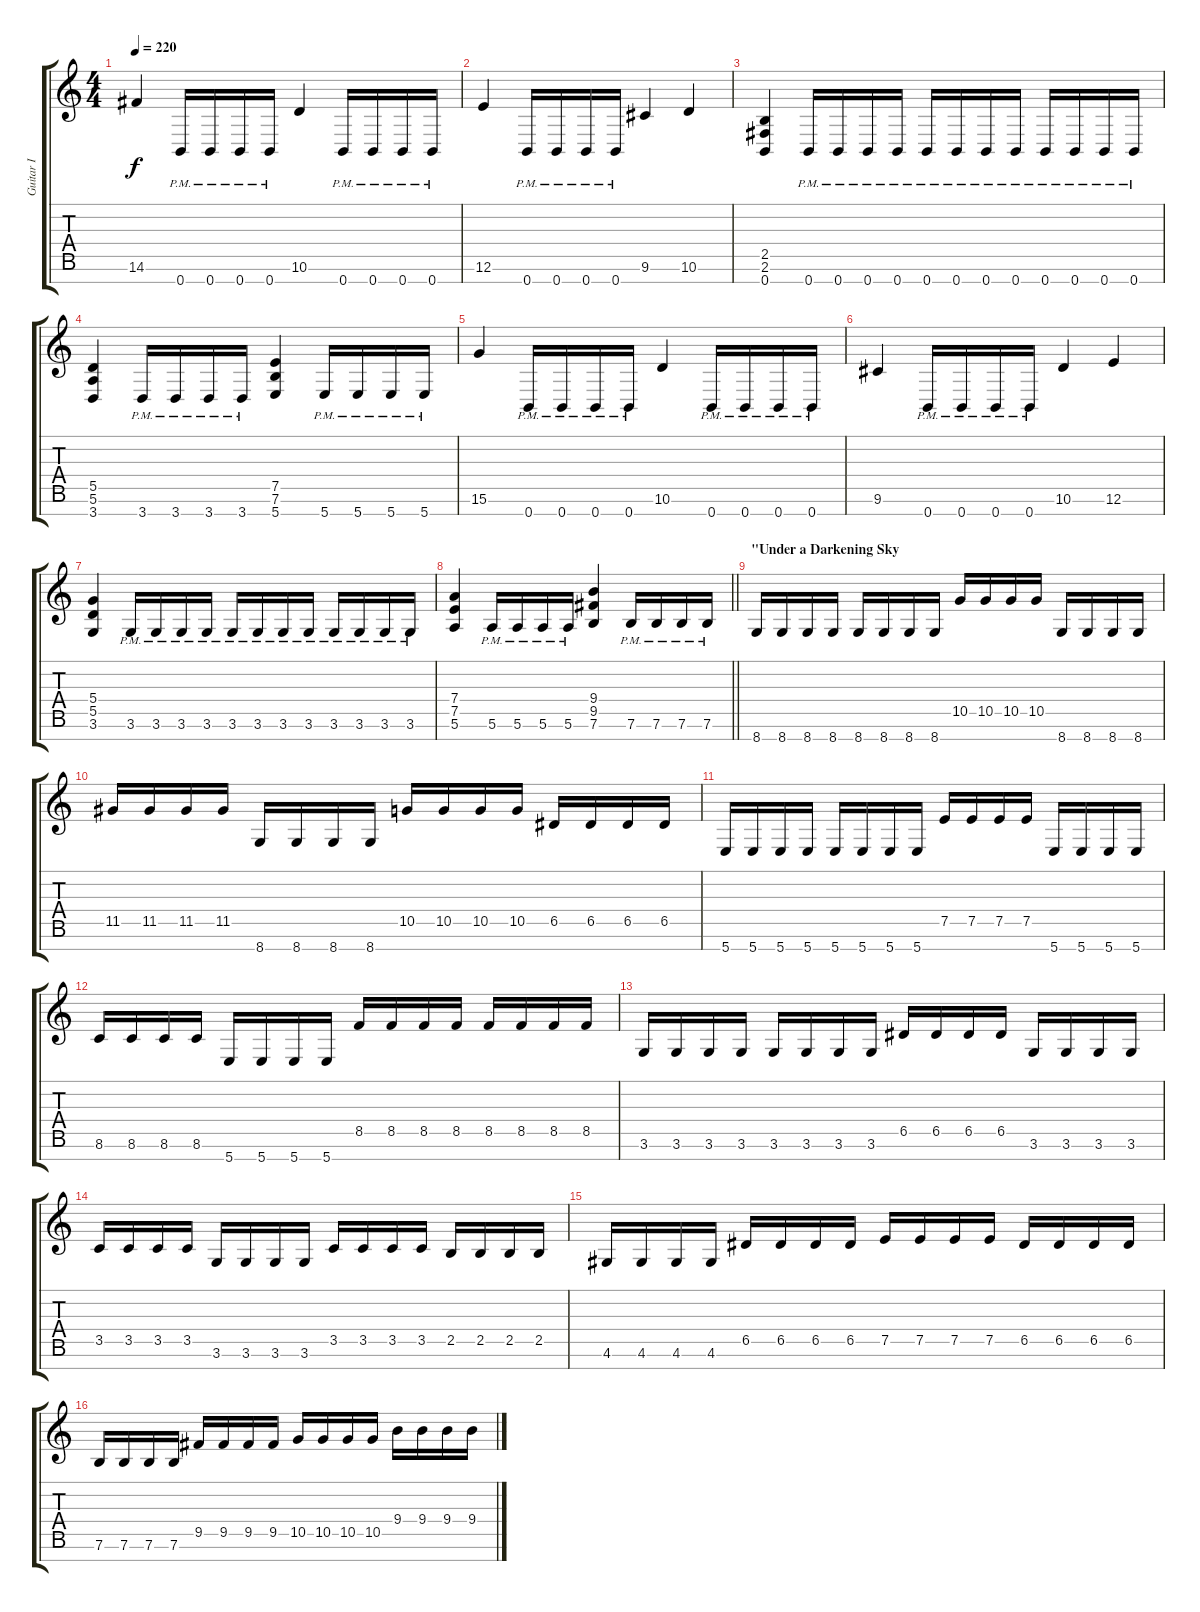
\track ("Guitar I" "Guitar I") {instrument distortionguitar}
\staff {score tabs}
\tuning (E4 B3 G3 D3 A2 E2 B1) {hide}
\ts (4 4)
\tempo 220
\clef g2
\ks c
14.6.4{dy f} 0.7{pm}.16 0.7{pm}.16 0.7{pm}.16 0.7{pm}.16 10.6.4 0.7{pm}.16 0.7{pm}.16 0.7{pm}.16 0.7{pm}.16 |
12.6.4 0.7{pm}.16 0.7{pm}.16 0.7{pm}.16 0.7{pm}.16 9.6.4 10.6.4 |
(2.5 2.6 0.7).4 0.7{pm}.16 0.7{pm}.16 0.7{pm}.16 0.7{pm}.16 0.7{pm}.16 0.7{pm}.16 0.7{pm}.16 0.7{pm}.16 0.7{pm}.16 0.7{pm}.16 0.7{pm}.16 0.7{pm}.16 |
(5.5 5.6 3.7).4 3.7{pm}.16 3.7{pm}.16 3.7{pm}.16 3.7{pm}.16 (7.5 7.6 5.7).4 5.7{pm}.16 5.7{pm}.16 5.7{pm}.16 5.7{pm}.16 |
15.6.4 0.7{pm}.16 0.7{pm}.16 0.7{pm}.16 0.7{pm}.16 10.6.4 0.7{pm}.16 0.7{pm}.16 0.7{pm}.16 0.7{pm}.16 |
9.6.4 0.7{pm}.16 0.7{pm}.16 0.7{pm}.16 0.7{pm}.16 10.6.4 12.6.4 |
(5.4 5.5 3.6).4 3.6{pm}.16 3.6{pm}.16 3.6{pm}.16 3.6{pm}.16 3.6{pm}.16 3.6{pm}.16 3.6{pm}.16 3.6{pm}.16 3.6{pm}.16 3.6{pm}.16 3.6{pm}.16 3.6{pm}.16 |
\barLineRight lightlight
(7.4 7.5 5.6).4 5.6{pm}.16 5.6{pm}.16 5.6{pm}.16 5.6{pm}.16 (9.4 9.5 7.6).4 7.6{pm}.16 7.6{pm}.16 7.6{pm}.16 7.6{pm}.16 |
\section ("" "\"Under a Darkening Sky")
8.7.16 8.7.16 8.7.16 8.7.16 8.7.16 8.7.16 8.7.16 8.7.16 10.5.16 10.5.16 10.5.16 10.5.16 8.7.16 8.7.16 8.7.16 8.7.16 |
11.5.16 11.5.16 11.5.16 11.5.16 8.7.16 8.7.16 8.7.16 8.7.16 10.5.16 10.5.16 10.5.16 10.5.16 6.5.16 6.5.16 6.5.16 6.5.16 |
5.7.16 5.7.16 5.7.16 5.7.16 5.7.16 5.7.16 5.7.16 5.7.16 7.5.16 7.5.16 7.5.16 7.5.16 5.7.16 5.7.16 5.7.16 5.7.16 |
8.6.16 8.6.16 8.6.16 8.6.16 5.7.16 5.7.16 5.7.16 5.7.16 8.5.16 8.5.16 8.5.16 8.5.16 8.5.16 8.5.16 8.5.16 8.5.16 |
3.6.16 3.6.16 3.6.16 3.6.16 3.6.16 3.6.16 3.6.16 3.6.16 6.5.16 6.5.16 6.5.16 6.5.16 3.6.16 3.6.16 3.6.16 3.6.16 |
3.5.16 3.5.16 3.5.16 3.5.16 3.6.16 3.6.16 3.6.16 3.6.16 3.5.16 3.5.16 3.5.16 3.5.16 2.5.16 2.5.16 2.5.16 2.5.16 |
4.6.16 4.6.16 4.6.16 4.6.16 6.5.16 6.5.16 6.5.16 6.5.16 7.5.16 7.5.16 7.5.16 7.5.16 6.5.16 6.5.16 6.5.16 6.5.16 |
7.6.16 7.6.16 7.6.16 7.6.16 9.5.16 9.5.16 9.5.16 9.5.16 10.5.16 10.5.16 10.5.16 10.5.16 9.4.16 9.4.16 9.4.16 9.4.16
